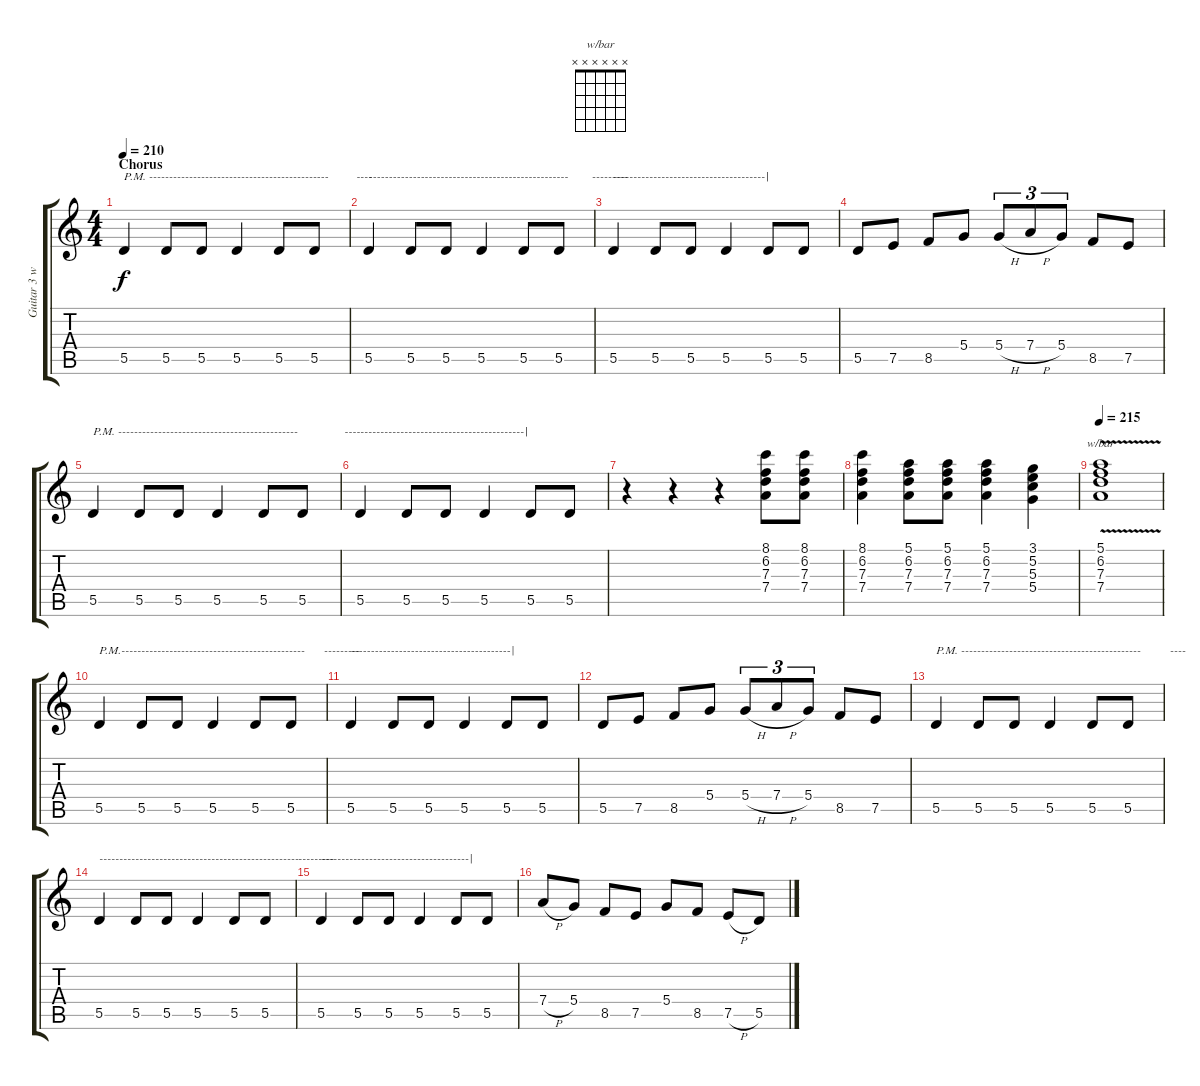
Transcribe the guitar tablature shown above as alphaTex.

\track ("Guitar 3 w/Distortion" "Guitar 3 w") {instrument distortionguitar}
\staff {score tabs}
\tuning (E4 B3 G3 D3 A2 E2) {hide}
\chord ("w/bar" x x x x x x)
\ts (4 4)
\section ("" "Chorus")
\tempo 210
\clef g2
\ks c
5.5.4{txt "P.M. ---------------------------------------------" dy f} 5.5.8 5.5.8 5.5.4 5.5.8 5.5.8{txt "              ----"} |
5.5.4{txt "--------------------------------------------------"} 5.5.8 5.5.8 5.5.4 5.5.8 5.5.8{txt "           ---------"} |
5.5.4{txt "--------------------------------------|"} 5.5.8 5.5.8 5.5.4 5.5.8 5.5.8 |
5.5.8 7.5.8 8.5.8 5.4.8 5.4{h}.8{tu (3 2)} 7.4{h}.8{tu (3 2)} 5.4.8{tu (3 2)} 8.5.8 7.5.8 |
5.5.4{txt "P.M. ---------------------------------------------"} 5.5.8 5.5.8 5.5.4 5.5.8 5.5.8{txt "              ----"} |
5.5.4{txt "-----------------------------------------|"} 5.5.8 5.5.8 5.5.4 5.5.8 5.5.8 |
r.4 r.4 r.4 (8.1 6.2 7.3 7.4).8 (8.1 6.2 7.3 7.4).8 |
(8.1 6.2 7.3 7.4).4 (5.1 6.2 7.3 7.4).8 (5.1 6.2 7.3 7.4).8 (5.1 6.2 7.3 7.4).4 (3.1 5.2 5.3 5.4).4 |
\tempo 215
(5.1{v} 6.2{v} 7.3{v} 7.4{v}).1{ch "w/bar"} |
5.5.4{txt "P.M.----------------------------------------------"} 5.5.8 5.5.8 5.5.4 5.5.8 5.5.8{txt "           ---------"} |
5.5.4{txt "----------------------------------------|"} 5.5.8 5.5.8 5.5.4 5.5.8 5.5.8 |
5.5.8 7.5.8 8.5.8 5.4.8 5.4{h}.8{tu (3 2)} 7.4{h}.8{tu (3 2)} 5.4.8{tu (3 2)} 8.5.8 7.5.8 |
5.5.4{txt "P.M. ---------------------------------------------"} 5.5.8 5.5.8 5.5.4 5.5.8 5.5.8{txt "              ----"} |
5.5.4{txt "--------------------------------------------------"} 5.5.8 5.5.8 5.5.4 5.5.8 5.5.8{txt "           ---------"} |
5.5.4{txt "-------------------------------------|"} 5.5.8 5.5.8 5.5.4 5.5.8 5.5.8 |
7.4{h}.8 5.4.8 8.5.8 7.5.8 5.4.8 8.5.8 7.5{h}.8 5.5.8
